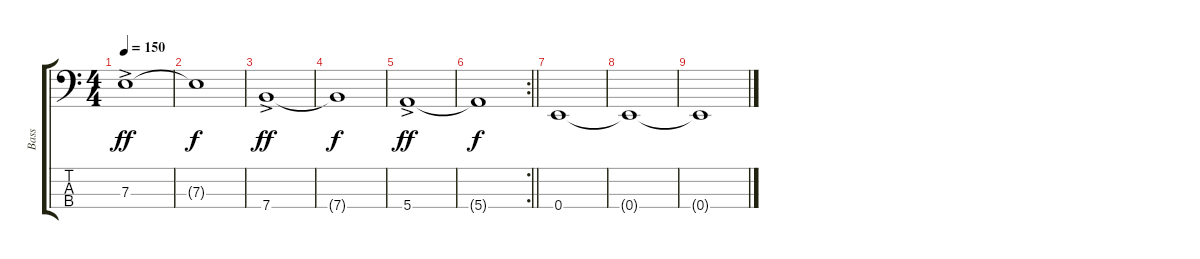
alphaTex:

\track ("Bass" "Bass") {instrument electricbasspick}
\staff {score tabs}
\tuning (G2 D2 A1 E1) {hide}
\ts (4 4)
\tempo 150
\clef f4
\ks c
7.3{ac}.1{dy ff} |
7.3{t}.1{dy f} |
7.4{ac}.1{dy ff} |
7.4{t}.1{dy f} |
5.4{ac}.1{dy ff} |
\rc 2
\barLineRight lightlight
5.4{t}.1{dy f} |
0.4.1 |
0.4{t}.1 |
0.4{t}.1
